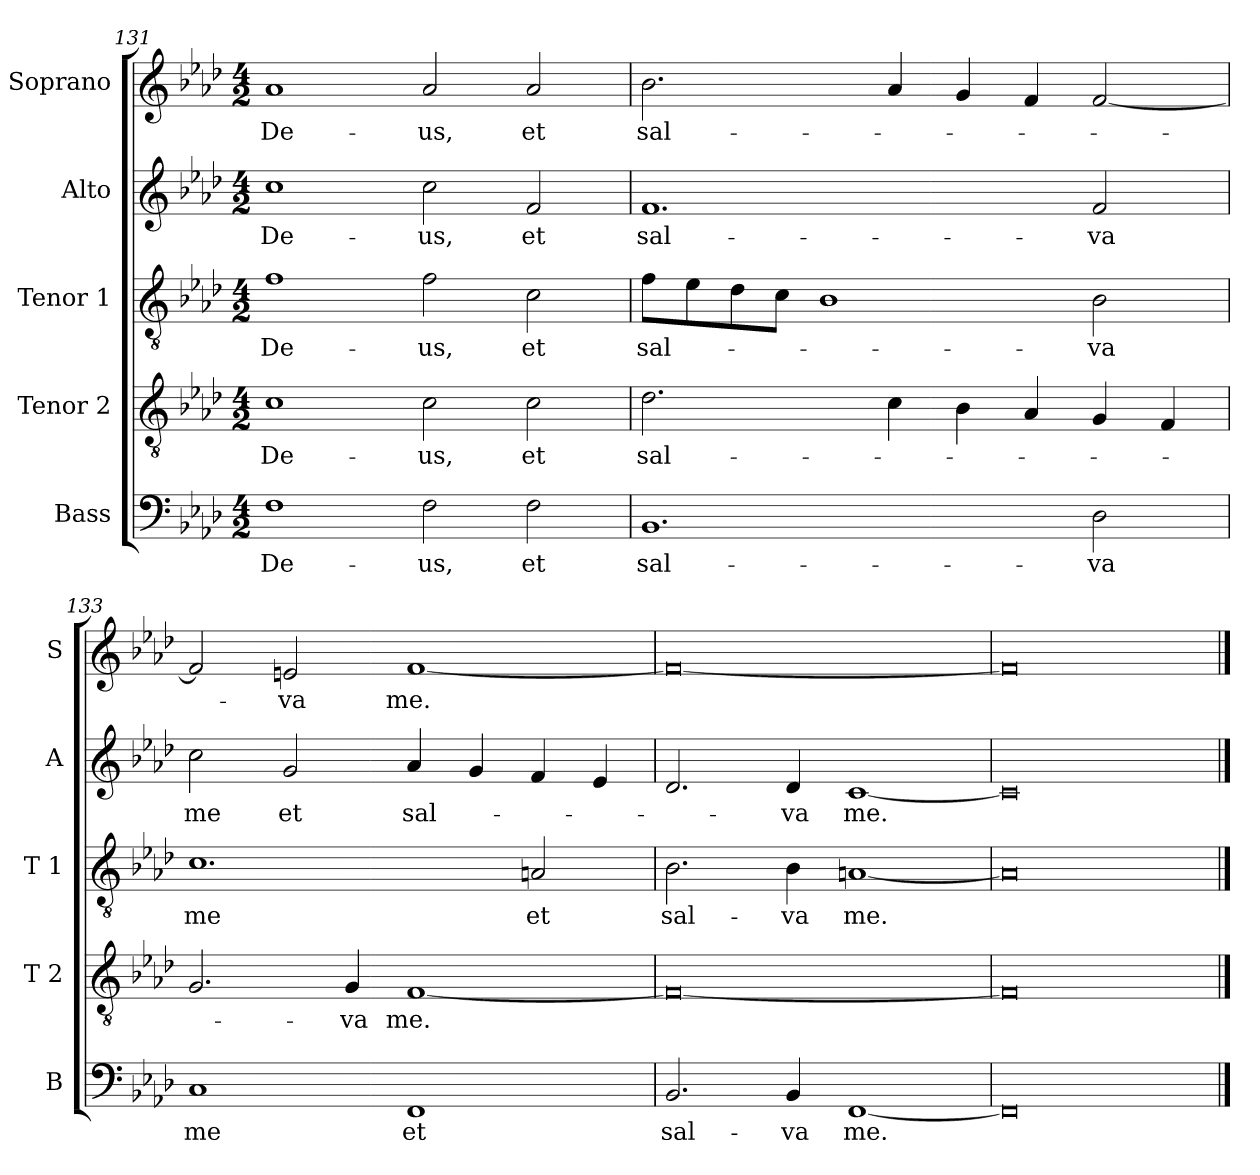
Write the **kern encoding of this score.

**kern	**text	**kern	**text	**kern	**text	**kern	**text	**kern	**text
*part5	*part5	*part4	*part4	*part3	*part3	*part2	*part2	*part1	*part1
*staff5	*staff5	*staff4	*staff4	*staff3	*staff3	*staff2	*staff2	*staff1	*staff1
*I"Bass	*	*I"Tenor 2	*	*I"Tenor 1	*	*I"Alto	*	*I"Soprano	*
*I'B	*	*I'T 2	*	*I'T 1	*	*I'A	*	*I'S	*
!!LO:LB:g=z
*clefF4	*	*clefGv2	*	*clefGv2	*	*clefG2	*	*clefG2	*
*k[b-e-a-d-]	*	*k[b-e-a-d-]	*	*k[b-e-a-d-]	*	*k[b-e-a-d-]	*	*k[b-e-a-d-]	*
*A-:	*	*A-:	*	*A-:	*	*A-:	*	*A-:	*
*M4/2	*	*M4/2	*	*M4/2	*	*M4/2	*	*M4/2	*
=131	=131	=131	=131	=131	=131	=131	=131	=131	=131
!	!LO:LY:b	!	!LO:LY:b	!	!LO:LY:b	!	!LO:LY:b	!	!LO:LY:b
1F	De-	1c	De-	1f	De-	1cc	De-	1a-	De-
!	!LO:LY:b	!	!LO:LY:b	!	!LO:LY:b	!	!LO:LY:b	!	!LO:LY:b
2F\	-us,	2c\	-us,	2f\	-us,	2cc\	-us,	2a-/	-us,
!	!LO:LY:b	!	!LO:LY:b	!	!LO:LY:b	!	!LO:LY:b	!	!LO:LY:b
2F\	et	2c\	et	2c\	et	2f/	et	2a-/	et
=132	=132	=132	=132	=132	=132	=132	=132	=132	=132
!	!LO:LY:b	!	!LO:LY:b	!	!LO:LY:b	!	!LO:LY:b	!	!LO:LY:b
1.BB-	sal-	2.d-\	sal-	8f\L	sal-	1.f	sal-	2.b-\	sal-
.	.	.	.	8e-\	.	.	.	.	.
.	.	.	.	8d-\	.	.	.	.	.
.	.	.	.	8c\J	.	.	.	.	.
.	.	.	.	1B-	.	.	.	.	.
.	.	4c\	.	.	.	.	.	4a-/	.
.	.	4B-\	.	.	.	.	.	4g/	.
.	.	4A-/	.	.	.	.	.	4f/	.
!	!LO:LY:b	!	!	!	!LO:LY:b	!	!LO:LY:b	!	!
2D-\	-va	4G/	.	2B-\	-va	2f/	-va	[2f/	.
.	.	4F/	.	.	.	.	.	.	.
=133	=133	=133	=133	=133	=133	=133	=133	=133	=133
!	!LO:LY:b	!	!	!	!LO:LY:b	!	!LO:LY:b	!	!
1C	me	2.G/	.	1.c	me	2cc\	me	2f/]	.
!	!	!	!	!	!	!	!LO:LY:b	!	!LO:LY:b
.	.	.	.	.	.	2g/	et	2en/	-va
!	!	!	!LO:LY:b	!	!	!	!	!	!
.	.	4G/	-va	.	.	.	.	.	.
!	!LO:LY:b	!	!LO:LY:b	!	!	!	!LO:LY:b	!	!LO:LY:b
1FF	et	[1F	me.	.	.	4a-/	sal-	[1f	me.
.	.	.	.	.	.	4g/	.	.	.
!	!	!	!	!	!LO:LY:b	!	!	!	!
.	.	.	.	2An/	et	4f/	.	.	.
.	.	.	.	.	.	4e-/	.	.	.
=134	=134	=134	=134	=134	=134	=134	=134	=134	=134
!	!LO:LY:b	!	!	!	!LO:LY:b	!	!	!	!
2.BB-/	sal-	0F_	.	2.B-\	sal-	2.d-/	.	0f_	.
!	!LO:LY:b	!	!	!	!LO:LY:b	!	!LO:LY:b	!	!
4BB-/	-va	.	.	4B-\	-va	4d-/	-va	.	.
!	!LO:LY:b	!	!	!	!LO:LY:b	!	!LO:LY:b	!	!
[1FF	me.	.	.	[1An	me.	[1c	me.	.	.
=135	=135	=135	=135	=135	=135	=135	=135	=135	=135
0FF]	.	0F]	.	0A]	.	0c]	.	0f]	.
==	==	==	==	==	==	==	==	==	==
*-	*-	*-	*-	*-	*-	*-	*-	*-	*-
